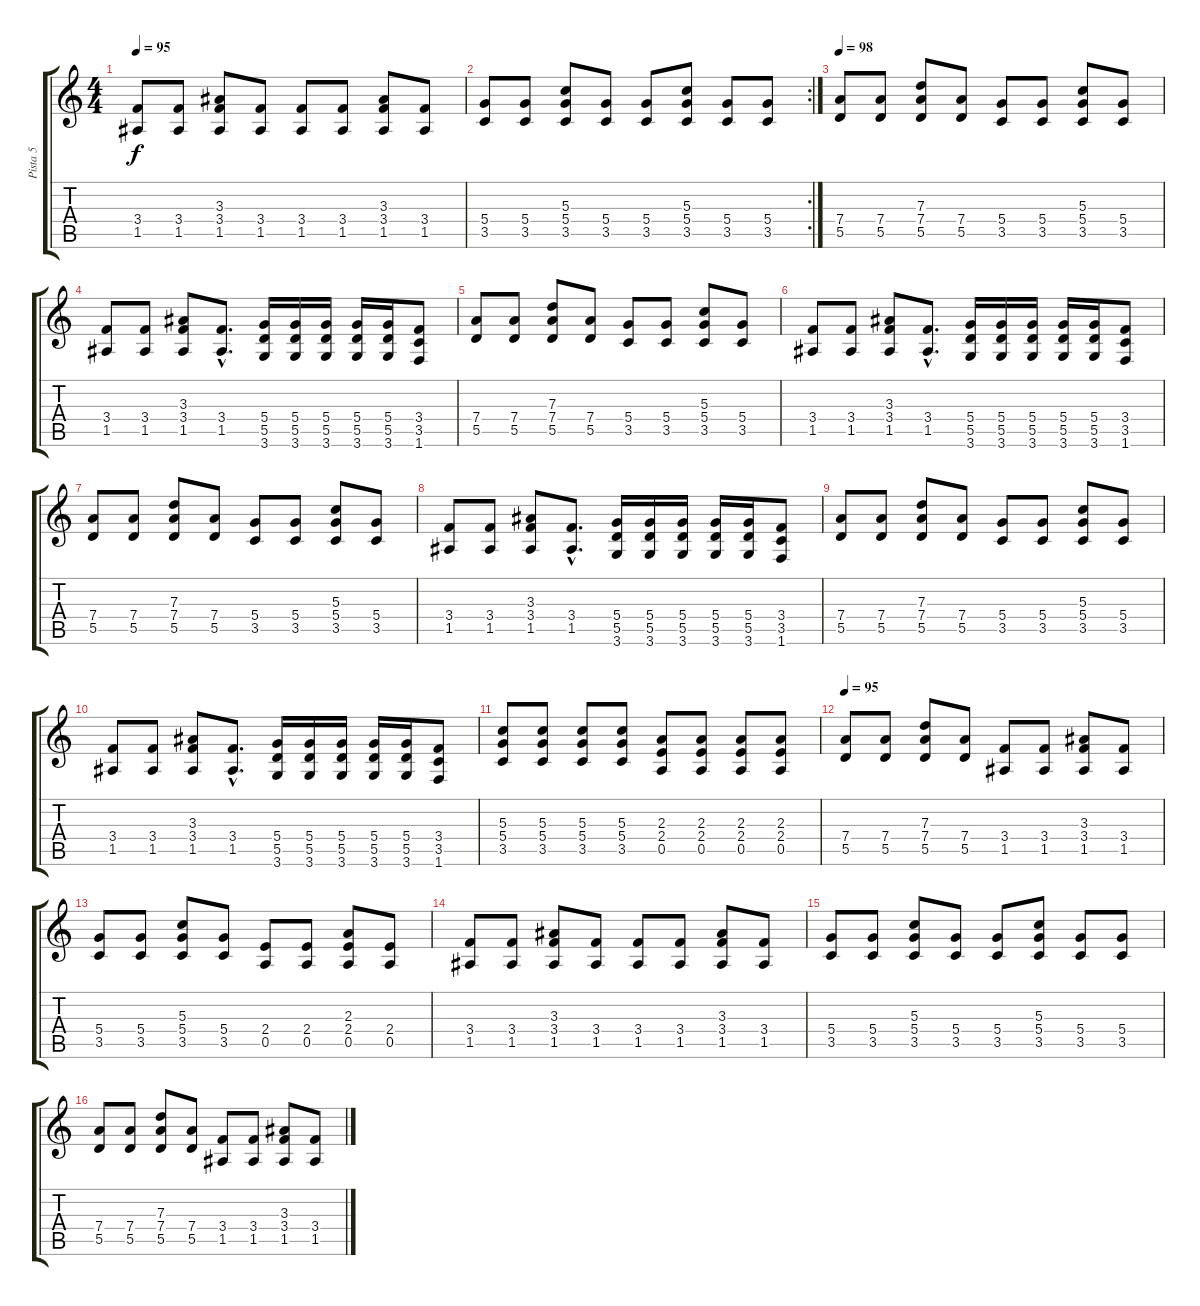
\track ("Pista 5" "Pista 5") {instrument distortionguitar}
\staff {score tabs}
\tuning (E4 B3 G3 D3 A2 E2) {hide}
\ts (4 4)
\tempo 95
\clef g2
\ks c
(3.4 1.5).8{dy f} (3.4 1.5).8 (3.3 3.4 1.5).8 (3.4 1.5).8 (3.4 1.5).8 (3.4 1.5).8 (3.3 3.4 1.5).8 (3.4 1.5).8 |
\rc 2
(5.4 3.5).8 (5.4 3.5).8 (5.3 5.4 3.5).8 (5.4 3.5).8 (5.4 3.5).8 (5.3 5.4 3.5).8 (5.4 3.5).8 (5.4 3.5).8 |
\tempo 98
(7.4 5.5).8 (7.4 5.5).8 (7.3 7.4 5.5).8 (7.4 5.5).8 (5.4 3.5).8 (5.4 3.5).8 (5.3 5.4 3.5).8 (5.4 3.5).8 |
(3.4 1.5).8 (3.4 1.5).8 (3.3 3.4 1.5).8 (3.4{hac} 1.5{hac}).8{d} (5.4 5.5 3.6).16 (5.4 5.5 3.6).16 (5.4 5.5 3.6).16 (5.4 5.5 3.6).16 (5.4 5.5 3.6).16 (3.4 3.5 1.6).8 |
(7.4 5.5).8 (7.4 5.5).8 (7.3 7.4 5.5).8 (7.4 5.5).8 (5.4 3.5).8 (5.4 3.5).8 (5.3 5.4 3.5).8 (5.4 3.5).8 |
(3.4 1.5).8 (3.4 1.5).8 (3.3 3.4 1.5).8 (3.4{hac} 1.5{hac}).8{d} (5.4 5.5 3.6).16 (5.4 5.5 3.6).16 (5.4 5.5 3.6).16 (5.4 5.5 3.6).16 (5.4 5.5 3.6).16 (3.4 3.5 1.6).8 |
(7.4 5.5).8 (7.4 5.5).8 (7.3 7.4 5.5).8 (7.4 5.5).8 (5.4 3.5).8 (5.4 3.5).8 (5.3 5.4 3.5).8 (5.4 3.5).8 |
(3.4 1.5).8 (3.4 1.5).8 (3.3 3.4 1.5).8 (3.4{hac} 1.5{hac}).8{d} (5.4 5.5 3.6).16 (5.4 5.5 3.6).16 (5.4 5.5 3.6).16 (5.4 5.5 3.6).16 (5.4 5.5 3.6).16 (3.4 3.5 1.6).8 |
(7.4 5.5).8 (7.4 5.5).8 (7.3 7.4 5.5).8 (7.4 5.5).8 (5.4 3.5).8 (5.4 3.5).8 (5.3 5.4 3.5).8 (5.4 3.5).8 |
(3.4 1.5).8 (3.4 1.5).8 (3.3 3.4 1.5).8 (3.4{hac} 1.5{hac}).8{d} (5.4 5.5 3.6).16 (5.4 5.5 3.6).16 (5.4 5.5 3.6).16 (5.4 5.5 3.6).16 (5.4 5.5 3.6).16 (3.4 3.5 1.6).8 |
(5.3 5.4 3.5).8 (5.3 5.4 3.5).8 (5.3 5.4 3.5).8 (5.3 5.4 3.5).8 (2.3 2.4 0.5).8 (2.3 2.4 0.5).8 (2.3 2.4 0.5).8 (2.3 2.4 0.5).8 |
\tempo 95
(7.4 5.5).8 (7.4 5.5).8 (7.3 7.4 5.5).8 (7.4 5.5).8 (3.4 1.5).8 (3.4 1.5).8 (3.3 3.4 1.5).8 (3.4 1.5).8 |
(5.4 3.5).8 (5.4 3.5).8 (5.3 5.4 3.5).8 (5.4 3.5).8 (2.4 0.5).8 (2.4 0.5).8 (2.3 2.4 0.5).8 (2.4 0.5).8 |
(3.4 1.5).8 (3.4 1.5).8 (3.3 3.4 1.5).8 (3.4 1.5).8 (3.4 1.5).8 (3.4 1.5).8 (3.3 3.4 1.5).8 (3.4 1.5).8 |
(5.4 3.5).8 (5.4 3.5).8 (5.3 5.4 3.5).8 (5.4 3.5).8 (5.4 3.5).8 (5.3 5.4 3.5).8 (5.4 3.5).8 (5.4 3.5).8 |
(7.4 5.5).8 (7.4 5.5).8 (7.3 7.4 5.5).8 (7.4 5.5).8 (3.4 1.5).8 (3.4 1.5).8 (3.3 3.4 1.5).8 (3.4 1.5).8
